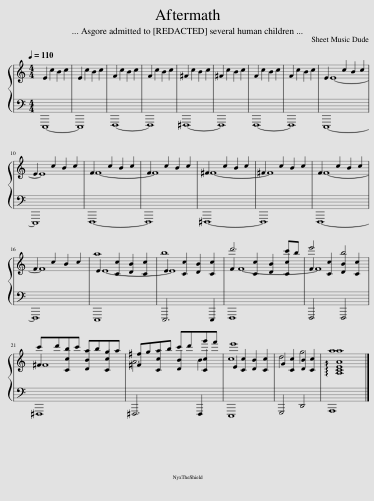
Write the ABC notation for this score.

X:1
%%score { ( 1 3 4 ) | 2 }
L:1/8
Q:1/4=110
M:4/4
I:linebreak $
K:C
V:1 treble
V:3 treble
V:4 treble
V:2 bass
V:1
 E2 c2 B2 c2 | E2 c2 B2 c2 | F2 c2 B2 c2 | F2 c2 B2 c2 | ^F2 c2 B2 c2 | %5
 ^F2 c2 B2 c2 | F2 c2 B2 c2 | F2 c2 B2 c2 | E2 c2 B2 c2 |$ E2 c2 B2 c2 | %10
 F2 c2 B2 c2 | F2 c2 B2 c2 | ^F2 c2 B2 c2 | ^F2 c2 B2 c2 | F2 c2 B2 c2 |$ %15
 F2 c2 B2 c2 | E2 [Cc]2 [DB]2 [Cc]2 | E2 [Cc]2 [DB]2 [Cc]2 | F2 [Cc]2 [DB]2 [Cc]2 | F2 [Cc]2 [DB]2 [Cc]2 |$ %20
 ^F2 [Cc]2 [DB]2 [Cc]2 | ^F2 [Cc]2 [DB]2 [Cc]2 | E2 [Cc]2 [DB]2 [Cc]2 | G2 [Cc]2 [DB]2 [Cc]2 | !arpeggio![A,CEA]8 |] %25
V:2
 E,,,8- | E,,,8 | F,,,8- | F,,,8 | ^F,,,8- | %5
 F,,,8 | F,,,8- | F,,,8 | E,,,8- |$ E,,,8 | %10
 F,,,8- | F,,,8 | ^F,,,8- | F,,,8 | F,,,8- |$ %15
 F,,,8 | E,,,8 | E,,,6 E,,,2 | F,,,8 | F,,,4 F,,,4 |$ %20
 ^F,,,8 | ^F,,,6 F,,,2 | E,,,8 | G,,,4 D,,4 | A,,,8 |] %25
V:3
 x8 | x8 | x8 | x8 | x8 | %5
 x8 | x8 | x8 | E8- |$ E8 | %10
 F8- | F8 | ^F8- | F8 | F8- |$ %15
 F8 | E8- | E8 | F8- | F8 |$ %20
 ^F8 | A6 B2 | c8 | d4 g4 | a8 |] %25
V:4
 x8 | x8 | x8 | x8 | x8 | %5
 x8 | x8 | x8 | x8 |$ x8 | %10
 x8 | x8 | x8 | x8 | x8 |$ %15
 x8 | a8 | b8 | d'6 c'b | e'4 b4 |$ %20
 c'd'bc' abga | ^fgab c'd'g'f' | e'8 | x8 | a8 |] %25
